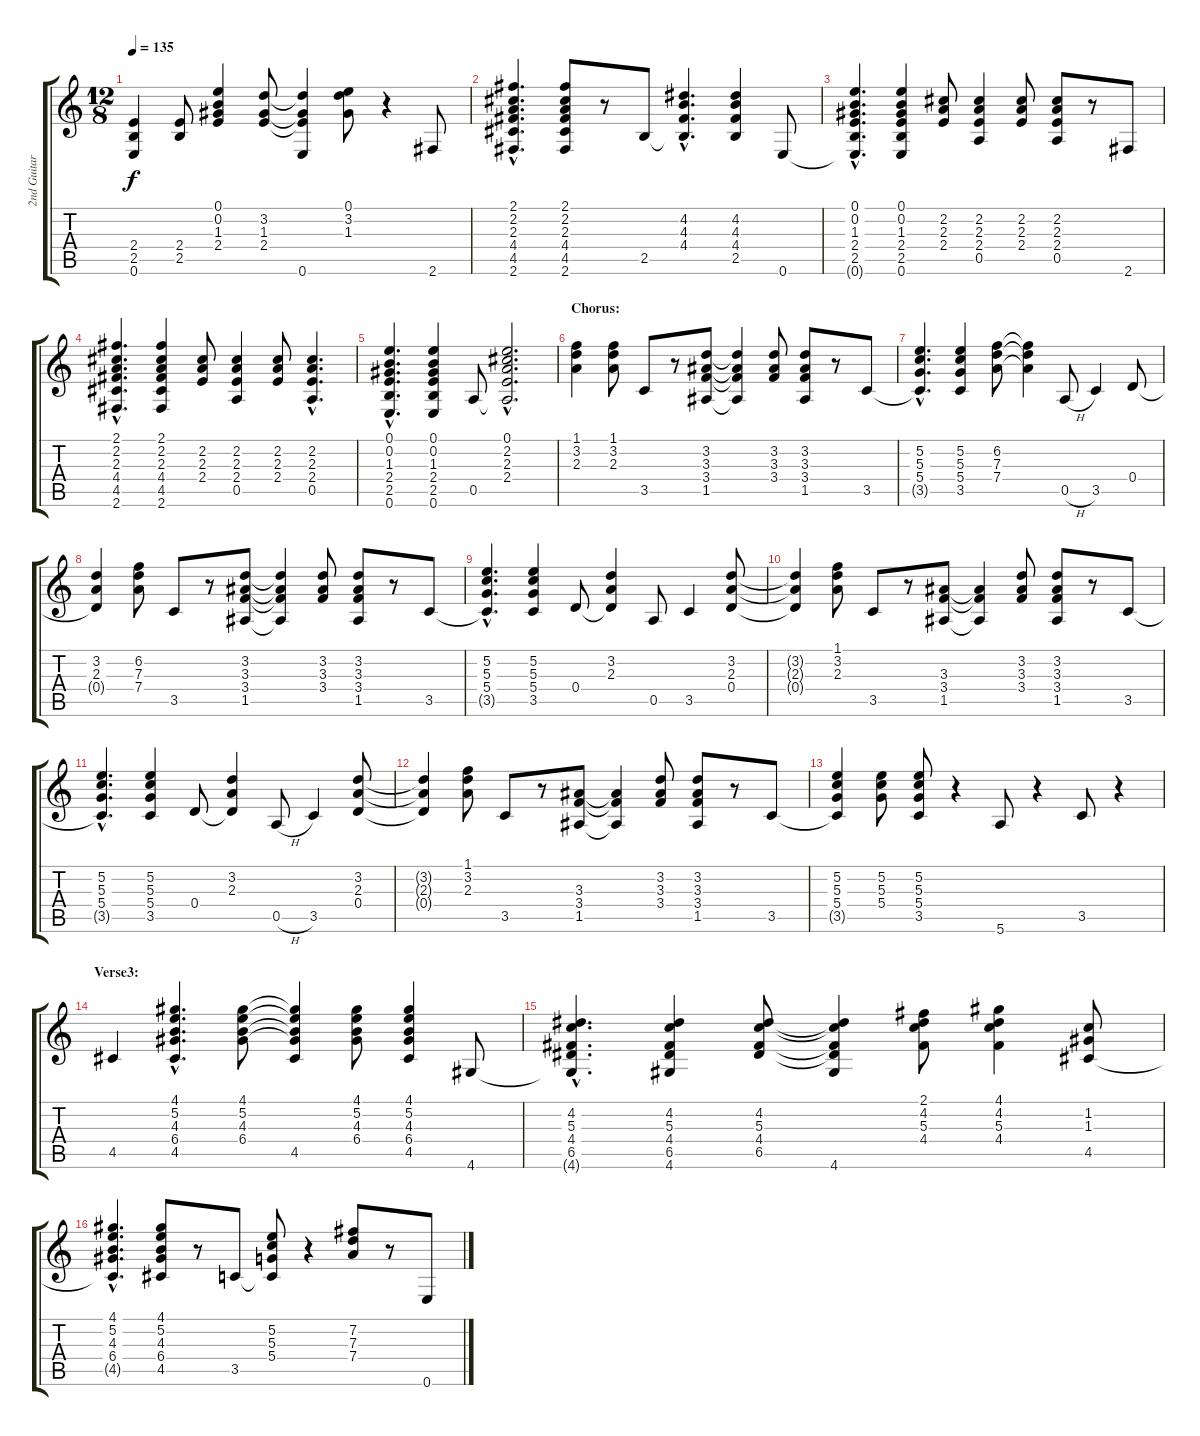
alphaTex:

\track ("2nd Guitar" "2nd Guitar") {instrument electricguitarjazz}
\staff {score tabs}
\tuning (E4 B3 G3 D3 A2 E2) {hide}
\ts (12 8)
\tempo 135
\clef g2
\ks c
(2.4 2.5 0.6).4{dy f} (2.4 2.5).8 (0.1 0.2 1.3 2.4).4 (3.2 1.3 2.4).8 (3.2{t} 1.3{t} 2.4{t} 0.6).4 (0.1 3.2 1.3).8 r.4 2.6.8 |
(2.1{hac} 2.2{hac} 2.3{hac} 4.4{hac} 4.5{hac} 2.6{hac}).4{d} (2.1 2.2 2.3 4.4 4.5 2.6).8 r.8 2.5.8 (4.2{hac} 4.3{hac} 4.4{hac} 2.5{hac t}).4{d} (4.2 4.3 4.4 2.5).4 0.6.8 |
(0.1{hac} 0.2{hac} 1.3{hac} 2.4{hac} 2.5{hac} 0.6{hac t}).4{d} (0.1 0.2 1.3 2.4 2.5 0.6).4 (2.2 2.3 2.4).8 (2.2 2.3 2.4 0.5).4 (2.2 2.3 2.4).8 (2.2 2.3 2.4 0.5).8 r.8 2.6.8 |
(2.1{hac} 2.2{hac} 2.3{hac} 4.4{hac} 4.5{hac} 2.6{hac}).4{d} (2.1 2.2 2.3 4.4 4.5 2.6).4 (2.2 2.3 2.4).8 (2.2 2.3 2.4 0.5).4 (2.2 2.3 2.4).8 (2.2{hac} 2.3{hac} 2.4{hac} 0.5{hac}).4{d} |
(0.1{hac} 0.2{hac} 1.3{hac} 2.4{hac} 2.5{hac} 0.6{hac}).4{d} (0.1 0.2 1.3 2.4 2.5 0.6).4 0.5.8 (0.1{hac} 2.2{hac} 2.3{hac} 2.4{hac} 0.5{hac t}).2{d} |
\section ("" "Chorus:")
(1.1 3.2 2.3).4 (1.1 3.2 2.3).8 3.5.8 r.8 (3.2 3.3 3.4 1.5).8 (3.2{t} 3.3{t} 3.4{t} 1.5{t}).4 (3.2 3.3 3.4).8 (3.2 3.3 3.4 1.5).8 r.8 3.5.8 |
(5.2{hac} 5.3{hac} 5.4{hac} 3.5{hac t}).4{d} (5.2 5.3 5.4 3.5).4 (6.2 7.3 7.4).8 (6.2{t} 7.3{t} 7.4{t}).4 0.5{h}.8 3.5.4 0.4.8 |
(3.2 2.3 0.4{t}).4 (6.2 7.3 7.4).8 3.5.8 r.8 (3.2 3.3 3.4 1.5).8 (3.2{t} 3.3{t} 3.4{t} 1.5{t}).4 (3.2 3.3 3.4).8 (3.2 3.3 3.4 1.5).8 r.8 3.5.8 |
(5.2{hac} 5.3{hac} 5.4{hac} 3.5{hac t}).4{d} (5.2 5.3 5.4 3.5).4 0.4.8 (3.2 2.3 0.4{t}).4 0.5.8 3.5.4 (3.2 2.3 0.4).8 |
(3.2{t} 2.3{t} 0.4{t}).4 (1.1 3.2 2.3).8 3.5.8 r.8 (3.3 3.4 1.5).8 (3.3{t} 3.4{t} 1.5{t}).4 (3.2 3.3 3.4).8 (3.2 3.3 3.4 1.5).8 r.8 3.5.8 |
(5.2{hac} 5.3{hac} 5.4{hac} 3.5{hac t}).4{d} (5.2 5.3 5.4 3.5).4 0.4.8 (3.2 2.3 0.4{t}).4 0.5{h}.8 3.5.4 (3.2 2.3 0.4).8 |
(3.2{t} 2.3{t} 0.4{t}).4 (1.1 3.2 2.3).8 3.5.8 r.8 (3.3 3.4 1.5).8 (3.3{t} 3.4{t} 1.5{t}).4 (3.2 3.3 3.4).8 (3.2 3.3 3.4 1.5).8 r.8 3.5.8 |
(5.2 5.3 5.4 3.5{t}).4 (5.2 5.3 5.4).8 (5.2 5.3 5.4 3.5).8 r.4 5.6.8 r.4 3.5.8 r.4 |
\section ("" "Verse3:")
4.5.4 (4.1{hac} 5.2{hac} 4.3{hac} 6.4{hac} 4.5{hac}).4{d} (4.1 5.2 4.3 6.4).8 (4.1{t} 5.2{t} 4.3{t} 6.4{t} 4.5).4 (4.1 5.2 4.3 6.4).8 (4.1 5.2 4.3 6.4 4.5).4 4.6.8 |
(4.2{hac} 5.3{hac} 4.4{hac} 6.5{hac} 4.6{hac t}).4{d} (4.2 5.3 4.4 6.5 4.6).4 (4.2 5.3 4.4 6.5).8 (4.2{t} 5.3{t} 4.4{t} 6.5{t} 4.6).4 (2.1 4.2 5.3 4.4).8 (4.1 4.2 5.3 4.4).4 (1.2 1.3 4.5).8 |
(4.1{hac} 5.2{hac} 4.3{hac} 6.4{hac} 4.5{hac t}).4{d} (4.1 5.2 4.3 6.4 4.5).8 r.8 3.5.8 (5.2 5.3 5.4 3.5{t}).8 r.4 (7.2 7.3 7.4).8 r.8 0.6.8
